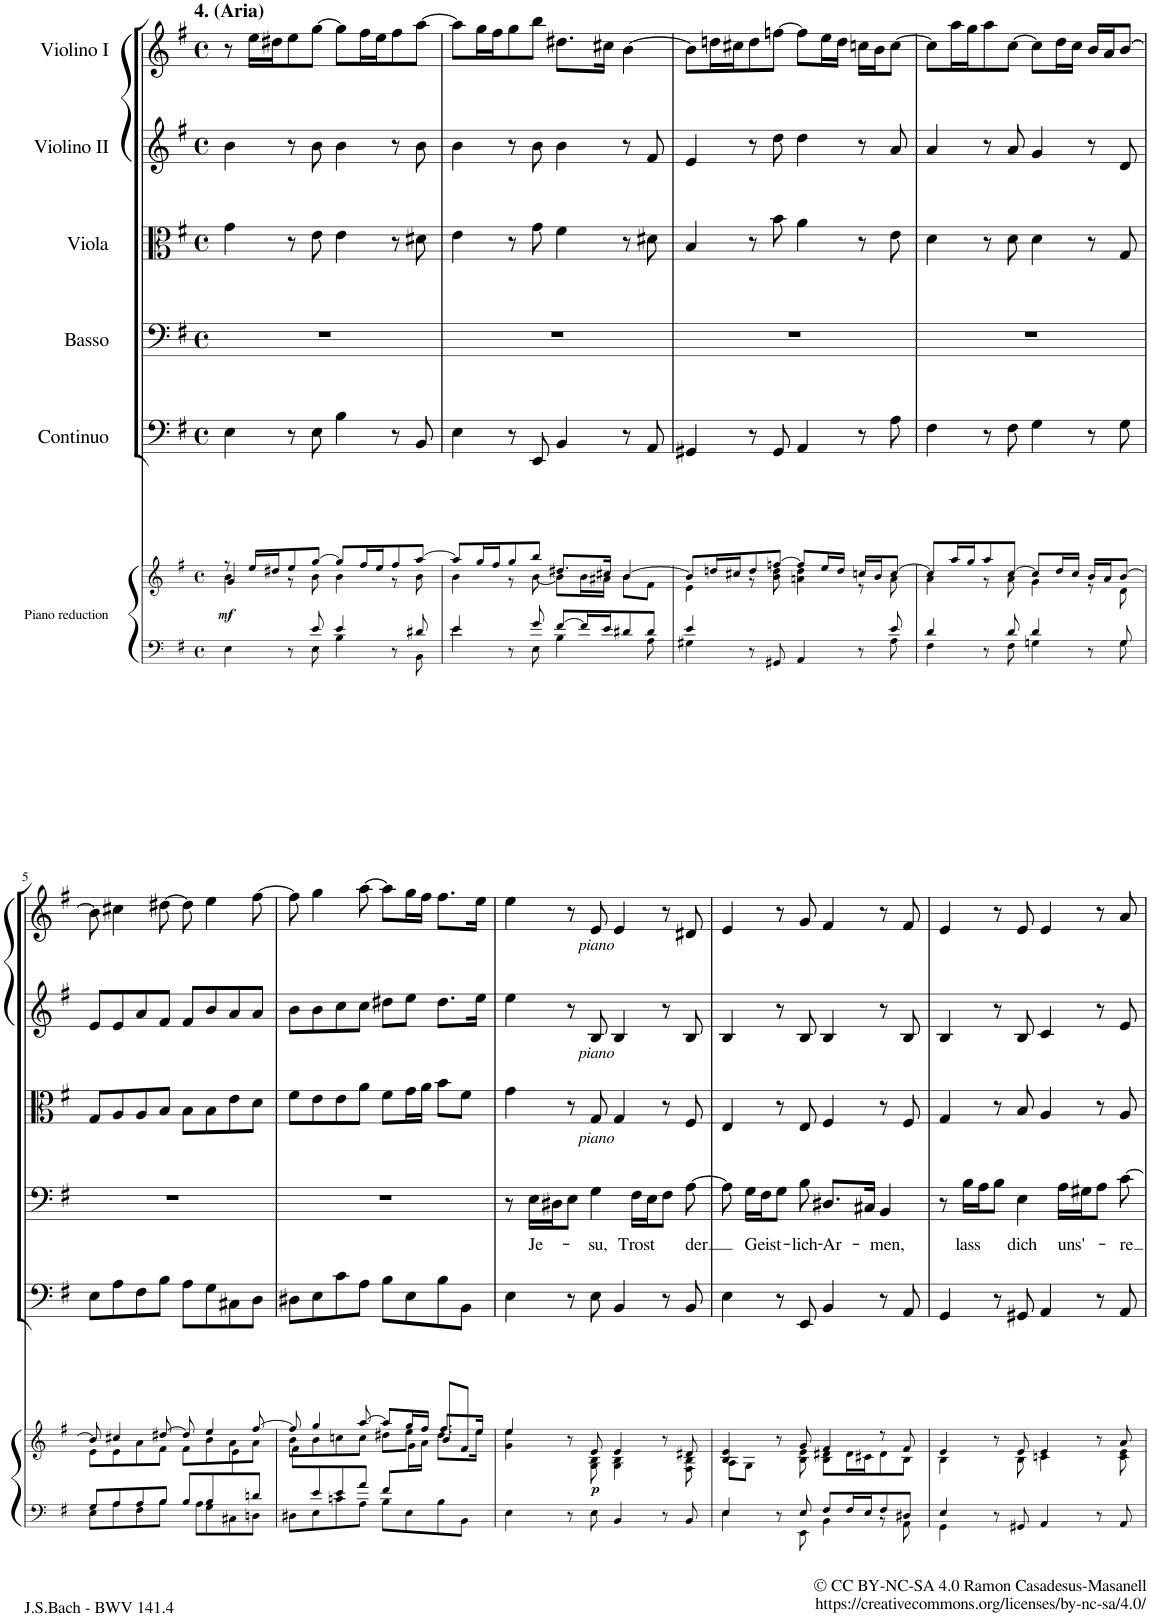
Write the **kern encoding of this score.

**kern	**kern	**dynam	**kern	**kern	**text	**kern	**dynam	**kern	**dynam	**kern	**dynam
*part6	*part6	*part6	*part5	*part4	*part4	*part3	*part3	*part2	*part2	*part1	*part1
*staff7	*staff6	*staff6/7	*staff5	*staff4	*staff4	*staff3	*staff3	*staff2	*staff2	*staff1	*staff1
*I"Piano reduction	*	*	*I"Continuo	*I"Basso	*	*I"Viola	*	*I"Violino II	*	*I"Violino I	*
*I'Pno	*	*	*	*	*	*	*	*	*	*	*
*stria5	*stria5	*	*	*	*	*	*	*	*	*	*
*clefF4	*clefG2	*	*clefF4	*clefF4	*	*clefC3	*	*clefG2	*	*clefG2	*
*k[f#]	*k[f#]	*	*k[f#]	*k[f#]	*	*k[f#]	*	*k[f#]	*	*k[f#]	*
*M4/4	*M4/4	*	*M4/4	*M4/4	*	*M4/4	*	*M4/4	*	*M4/4	*
*met(c)	*met(c)	*	*met(c)	*met(c)	*	*met(c)	*	*met(c)	*	*met(c)	*
=1	=1	=1	=1	=1	=1	=1	=1	=1	=1	=1	=1
*^	*^	*	*	*	*	*	*	*	*	*	*
*	*	*	*^	*	*	*	*	*	*	*	*	*	*
!	!	!	!	!	!	!	!	!	!	!	!	!	!LO:TX:a:B:t=4. (Aria)	!
!	!	!	!	!	!LO:DY:b	!	!	!	!	!	!	!	!	!
4ryy	4E\	8r	4b\	4g/	mf	4E\	1r	.	4g\	.	4b\	.	8r	.
.	.	16ee/LL	.	.	.	.	.	.	.	.	.	.	16ee\LL	.
.	.	16dd#X/J	.	.	.	.	.	.	.	.	.	.	16dd#X\J	.
8r	8ryy	8ee/	8r	2.ryy	.	8r	.	.	8r	.	8r	.	8ee\	.
8e/	8E\	[8gg/J	8b\	.	.	8E\	.	.	8e\	.	8b\	.	[8gg\J	.
4e/	4B\	8gg/L]	4b\	.	.	4B\	.	.	4e\	.	4b\	.	8gg\L]	.
.	.	16ff#/L	.	.	.	.	.	.	.	.	.	.	16ff#\L	.
.	.	16ee/J	.	.	.	.	.	.	.	.	.	.	16ee\J	.
8r	8ryy	8ff#/	8r	.	.	8r	.	.	8r	.	8r	.	8ff#\	.
8d#X/	8BB\	[8aa/J	8b\	.	.	8BB/	.	.	8d#X\	.	8b\	.	[8aa\J	.
*	*	*	*v	*v	*	*	*	*	*	*	*	*	*	*
=2	=2	=2	=2	=2	=2	=2	=2	=2	=2	=2	=2	=2	=2
4e/	4e\	8aa/L]	4b\	.	4E\	1r	.	4e\	.	4b\	.	8aa\L]	.
.	.	16gg/L	.	.	.	.	.	.	.	.	.	16gg\L	.
.	.	16ff#/J	.	.	.	.	.	.	.	.	.	16ff#\J	.
8r	8ryy	8gg/	8r	.	8r	.	.	8r	.	8r	.	8gg\	.
8g/	8E\	8bb/J	[8b\	.	8EE/	.	.	8g\	.	8b\	.	8bb\J	.
[8f#/L	4B\	8.dd#X/L	8b\L]	.	4BB/	.	.	4f#\	.	4b\	.	8.dd#X\L	.
16f#/L]	.	.	16b\L	.	.	.	.	.	.	.	.	.	.
16e/J	.	16cc#X/Jk	16a#X\JJ	.	.	.	.	.	.	.	.	16cc#X\Jk	.
8d#X/	8ryy	[4b/	8b\L	.	8r	.	.	8r	.	8r	.	[4b\	.
8d#/J	8A\	.	8f#\J	.	8AA/	.	.	8d#X\	.	8f#/	.	.	.
=3	=3	=3	=3	=3	=3	=3	=3	=3	=3	=3	=3	=3	=3
4e/	4G#X\	8b/L]	4e\	.	4GG#X/	1r	.	4B/	.	4e/	.	8b\L]	.
.	.	16ddn/L	.	.	.	.	.	.	.	.	.	16ddn\L	.
.	.	16cc#X/J	.	.	.	.	.	.	.	.	.	16cc#X\J	.
8r	4ryy	8dd/	8r	.	8r	.	.	8r	.	8r	.	8dd\	.
8GG#X/	.	[8ffn/J	8b\ 8dd\	.	8GG#/	.	.	8b\	.	8dd\	.	[8ffn\J	.
4AA/	4ryy	8ff/L]	4an\ 4dd\	.	4AA/	.	.	4a\	.	4dd\	.	8ff\L]	.
.	.	16ee/L	.	.	.	.	.	.	.	.	.	16ee\L	.
.	.	16dd/JJ	.	.	.	.	.	.	.	.	.	16dd\JJ	.
8r	8ryy	16ccn/LL	8r	.	8r	.	.	8r	.	8r	.	16ccn\LL	.
.	.	16b/J	.	.	.	.	.	.	.	.	.	16b\J	.
8e/	8A\	[8cc/J	8a\	.	8A\	.	.	8e\	.	8a/	.	[8cc\J	.
=4	=4	=4	=4	=4	=4	=4	=4	=4	=4	=4	=4	=4	=4
4d/	4F#\	8cc/L]	4a\	.	4F#\	1r	.	4d\	.	4a/	.	8cc\L]	.
.	.	16aa/L	.	.	.	.	.	.	.	.	.	16aa\L	.
.	.	16gg/J	.	.	.	.	.	.	.	.	.	16gg\J	.
8r	8ryy	8aa/	8r	.	8r	.	.	8r	.	8r	.	8aa\	.
8d/	8F#\	[8cc/J	8a\	.	8F#\	.	.	8d\	.	8a/	.	[8cc\J	.
4d/	4Gn\	8cc/L]	4g\	.	4G\	.	.	4d\	.	4g/	.	8cc\L]	.
.	.	16dd/L	.	.	.	.	.	.	.	.	.	16dd\L	.
.	.	16cc/JJ	.	.	.	.	.	.	.	.	.	16cc\JJ	.
8r	8ryy	16b/LL	8r	.	8r	.	.	8r	.	8r	.	16b/LL	.
.	.	16a/J	.	.	.	.	.	.	.	.	.	16a/J	.
8G/	8G\	[8b/J	8d\	.	8G\	.	.	8G/	.	8d/	.	[8b/J	.
!!LO:LB:g=z
=5	=5	=5	=5	=5	=5	=5	=5	=5	=5	=5	=5	=5	=5
*	*	*	*^	*	*	*	*	*	*	*	*	*	*
8G/L	8E\L	8b/]	8e\L	2.ryy	.	8E\L	1r	.	8G/L	.	8e/L	.	8b\]	.
8A/	8A\	4cc#X/	8e\	.	.	8A\	.	.	8A/	.	8e/	.	4cc#X\	.
8A/	8F#\	.	8a\	.	.	8F#\	.	.	8A/	.	8a/	.	.	.
8B/J	8B\J	[8dd#X/	8f#\J	.	.	8B\J	.	.	8B/J	.	8f#/J	.	[8dd#X\	.
8B/L	8A\L	8dd#/]	8f#\L	.	.	8A\L	.	.	8B\L	.	8f#/L	.	8dd#\]	.
8B/	8G\	4ee/	8b\	.	.	8G\	.	.	8B\	.	8b/	.	4ee\	.
8ryy	8C#X\	.	8a\	8e\	.	8C#X\	.	.	8e\	.	8a/	.	.	.
8dn/J	8Dn\J	[8ff#/	8a\J	8ryy	.	8D\J	.	.	8d\J	.	8a/J	.	[8ff#\	.
=6	=6	=6	=6	=6	=6	=6	=6	=6	=6	=6	=6	=6	=6	=6
8ryy	8D#X\L	8ff#/]	8b\L	8f#\L	.	8D#X\L	1r	.	8f#\L	.	8b\L	.	8ff#\]	.
8e/	8E\	4gg/	8b\	2ryy	.	8E\	.	.	8e\	.	8b\	.	4gg\	.
8e/	8cn\	.	8ccn\	.	.	8c\	.	.	8e\	.	8cc\	.	.	.
8a/J	8A\J	[8aa/	8cc\J	.	.	8A\J	.	.	8a\J	.	8cc\J	.	[8aa\	.
8f#/L	8B\L	8aa/L]	8dd#X\L	.	.	8B\L	.	.	8f#\L	.	8dd#X\L	.	8aa\L]	.
4.ryy	8E\	16gg/L	8ee\J	16g\L	.	8E\	.	.	16g\L	.	8ee\J	.	16gg\L	.
.	.	16ff#/JJ	.	16a\JJ	.	.	.	.	16a\JJ	.	.	.	16ff#\JJ	.
.	8B\	8.ff#/L	8.dd#\L	8b/L	.	8B\	.	.	8b\L	.	8.dd#\L	.	8.ff#\L	.
.	8BB\J	.	.	8f#/J	.	8BB\J	.	.	8f#\J	.	.	.	.	.
.	.	16ee/Jk	16ee\Jk	.	.	.	.	.	.	.	16ee\Jk	.	16ee\Jk	.
*v	*v	*	*	*	*	*	*	*	*	*	*	*	*	*
*	*	*v	*v	*	*	*	*	*	*	*	*	*	*
=7	=7	=7	=7	=7	=7	=7	=7	=7	=7	=7	=7	=7
4E\	4ee/	4g\ 4ee\	.	4E\	8r	.	4g\	.	4ee\	.	4ee\	.
!	!	!	!	!	!	!LO:LY:b	!	!	!	!	!	!
.	.	.	.	.	16E\LL	Je-	.	.	.	.	.	.
.	.	.	.	.	16D#X\J	.	.	.	.	.	.	.
8r	8r	8ryy	.	8r	8E\J	.	8r	.	8r	.	8r	.
!	!	!	!LO:DY:b	!	!	!LO:LY:b	!	!LO:DY:b	!	!LO:DY:b	!	!LO:DY:b
8E\	8e/	8G\ 8B\	p	8E\	4G\	-su,	8G/	other-dynamics	8B/	other-dynamics	8e/	other-dynamics
4BB/	4e/	4G\ 4B\	.	4BB/	.	.	4G/	.	4B/	.	4e/	.
!	!	!	!	!	!	!LO:LY:b	!	!	!	!	!	!
.	.	.	.	.	16F#\LL	Trost	.	.	.	.	.	.
.	.	.	.	.	16E\J	.	.	.	.	.	.	.
8r	8r	8ryy	.	8r	8F#\J	.	8r	.	8r	.	8r	.
!	!	!	!	!	!	!LO:LY:b	!	!	!	!	!	!
8BB/	8d#X/	8F#\ 8B\	.	8BB/	[8A\	der	8F#/	.	8B/	.	8d#X/	.
=8	=8	=8	=8	=8	=8	=8	=8	=8	=8	=8	=8	=8
*^	*	*	*	*	*	*	*	*	*	*	*	*
4E/	4E\	4B/ 4e/	8A\L	.	4E\	8A\]	.	4E/	.	4B/	.	4e/	.
!	!	!	!	!	!	!	!LO:LY:b	!	!	!	!	!	!
.	.	.	8G\J	.	.	16G\LL	Geist-	.	.	.	.	.	.
.	.	.	.	.	.	16F#\J	.	.	.	.	.	.	.
8r	8ryy	8r	8ryy	.	8r	8G\J	.	8r	.	8r	.	8r	.
!	!	!	!	!	!	!	!LO:LY:b	!	!	!	!	!	!
8E/	8EE\	8g/	8B\ 8e\	.	8EE/	8B\	-lich-	8E/	.	8B/	.	8g/	.
!	!	!	!	!	!	!	!LO:LY:b	!	!	!	!	!	!
8F#/L	4BB\	4f#/	8B\ 8d#X\L	.	4BB/	8.D#X/L	-Ar-	4F#/	.	4B/	.	4f#/	.
16F#/L	.	.	16d#\L	.	.	.	.	.	.	.	.	.	.
16E/J	.	.	16c#X\J	.	.	16C#X/Jk	.	.	.	.	.	.	.
!	!	!	!	!	!	!	!LO:LY:b	!	!	!	!	!	!
8F#/	8r	8r	8d#\	.	8r	4BB/	-men,	8r	.	8r	.	8r	.
8D#X/J	8AA\	8f#/	8B\J	.	8AA/	.	.	8F#/	.	8B/	.	8f#/	.
=9	=9	=9	=9	=9	=9	=9	=9	=9	=9	=9	=9	=9	=9
4E/	4GG\	4e/	4B\	.	4GG/	8r	.	4G/	.	4B/	.	4e/	.
!	!	!	!	!	!	!	!LO:LY:b	!	!	!	!	!	!
.	.	.	.	.	.	16B\LL	lass	.	.	.	.	.	.
.	.	.	.	.	.	16A\J	.	.	.	.	.	.	.
8r	4ryy	8r	8ryy	.	8r	8B\J	.	8r	.	8r	.	8r	.
!	!	!	!	!	!	!	!LO:LY:b	!	!	!	!	!	!
8GG#X/	.	8e/	8B\	.	8GG#X/	4E\	dich	8B/	.	8B/	.	8e/	.
4AA/	2ryy	4e/	4cn\	.	4AA/	.	.	4A/	.	4c/	.	4e/	.
!	!	!	!	!	!	!	!LO:LY:b	!	!	!	!	!	!
.	.	.	.	.	.	16A\LL	uns'-	.	.	.	.	.	.
.	.	.	.	.	.	16G#X\J	.	.	.	.	.	.	.
8r	.	8r	8ryy	.	8r	8A\J	.	8r	.	8r	.	8r	.
!	!	!	!	!	!	!	!LO:LY:b	!	!	!	!	!	!
8AA/	.	8a/	8c\ 8e\	.	8AA/	[8c\	-re	8A/	.	8e/	.	8a/	.
*v	*v	*	*	*	*	*	*	*	*	*	*	*	*
*	*v	*v	*	*	*	*	*	*	*	*	*	*
=	=	=	=	=	=	=	=	=	=	=	=
*-	*-	*-	*-	*-	*-	*-	*-	*-	*-	*-	*-
